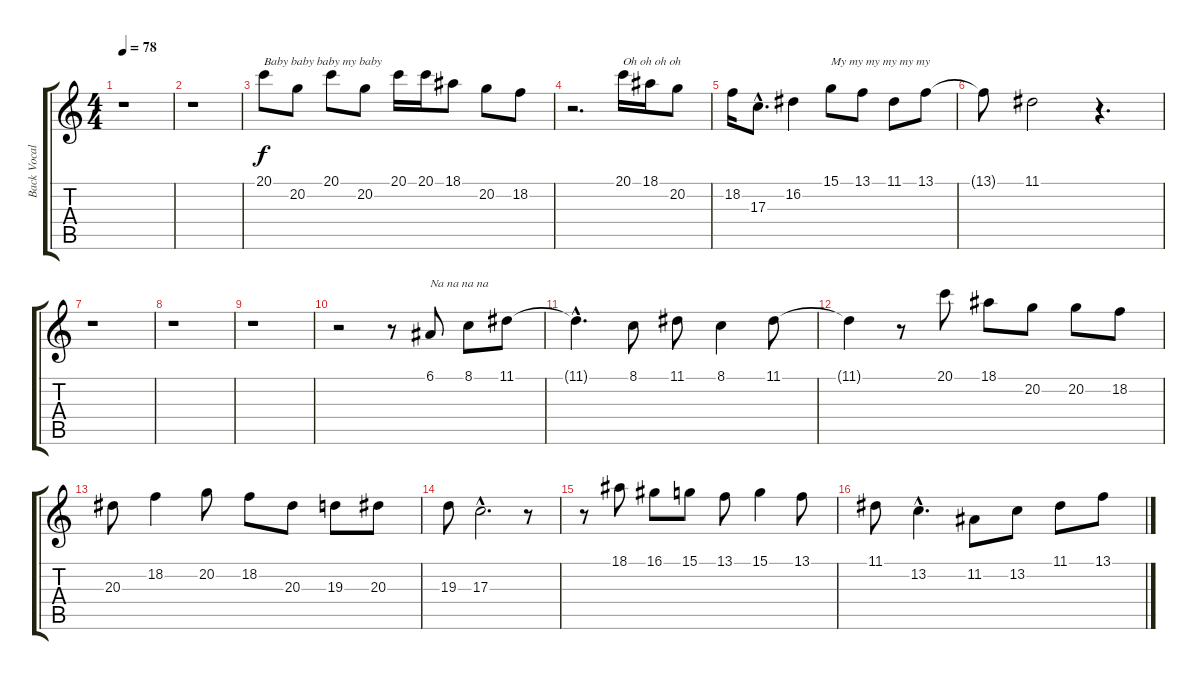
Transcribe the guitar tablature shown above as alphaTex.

\track ("Back Vocals" "Back Vocal") {instrument choiraahs}
\staff {score tabs}
\tuning (E4 B3 G3 D3 A2 E2) {hide}
\ts (4 4)
\tempo 78
\clef g2
\ks c
r.1{dy f} |
r.1 |
20.1.8{txt "Baby baby baby my baby "} 20.2.8 20.1.8 20.2.8 20.1.16 20.1.16 18.1.8 20.2.8 18.2.8 |
r.2{d} 20.1.16{txt "Oh oh oh oh "} 18.1.16 20.2.8 |
18.2.16 17.3{hac}.8{d} 16.2.4 15.1.8{txt "My my my my my my "} 13.1.8 11.1.8 13.1.8 |
13.1{t}.8 11.1.2 r.4{d} |
r.1 |
r.1 |
r.1 |
r.2 r.8 6.1.8{txt "Na na na na "} 8.1.8 11.1.8 |
11.1{hac t}.4{d} 8.1.8 11.1.8 8.1.4 11.1.8 |
11.1{t}.4 r.8 20.1.8 18.1.8 20.2.8 20.2.8 18.2.8 |
20.3.8 18.2.4 20.2.8 18.2.8 20.3.8 19.3.8 20.3.8 |
19.3.8 17.3{hac}.2{d} r.8 |
r.8 18.1.8 16.1.8 15.1.8 13.1.8 15.1.4 13.1.8 |
11.1.8 13.2{hac}.4{d} 11.2.8 13.2.8 11.1.8 13.1.8
